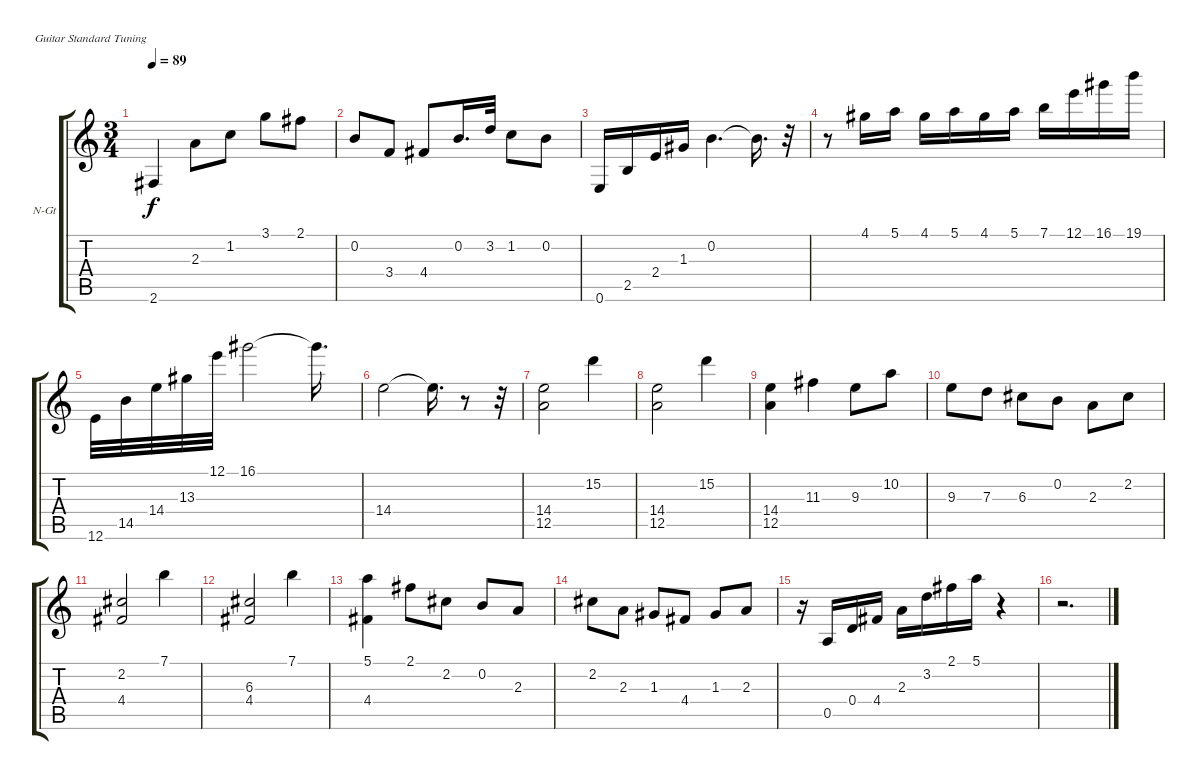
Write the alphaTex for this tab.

\bracketExtendMode groupsimilarinstruments
\firstSystemTrackNameOrientation horizontal
\otherSystemsTrackNameOrientation horizontal
\track ("2nd guitar" "N-Gt") {instrument acousticguitarnylon}
\staff {score tabs}
\tuning (E4 B3 G3 D3 A2 E2)
\ts (3 4)
\tempo 89
\clef g2
\ks c
2.6.4{dy f} 2.3.8 1.2.8 3.1.8 2.1.8 |
0.2.8 3.4.8 4.4.8 0.2.16{d} 3.2.32 1.2.8 0.2.8 |
0.6.16 2.5.16 2.4.16 1.3.16 0.2.4{d} 0.2{t}.16{d} r.32 |
r.8 4.1.16 5.1.16 4.1.16 5.1.16 4.1.16 5.1.16 7.1.16 12.1.16 16.1.16 19.1.16 |
12.6.32 14.5.32 14.4.32 13.3.32 12.1.32 16.1.2 16.1{t}.16{d} |
14.4.2 14.4{t}.16{d} r.8 r.32 |
(14.4 12.5).2 15.2.4 |
(14.4 12.5).2 15.2.4 |
(14.4 12.5).4 11.3.4 9.3.8 10.2.8 |
9.3.8 7.3.8 6.3.8 0.2.8 2.3.8 2.2.8 |
(2.2 4.4).2 7.1.4 |
(6.3 4.4).2 7.1.4 |
(5.1 4.4).4 2.1.8 2.2.8 0.2.8 2.3.8 |
2.2.8 2.3.8 1.3.8 4.4.8 1.3.8 2.3.8 |
r.16 0.5.16 0.4.16 4.4.16 2.3.16 3.2.16 2.1.16 5.1.16 r.4 |
r.2{d}
